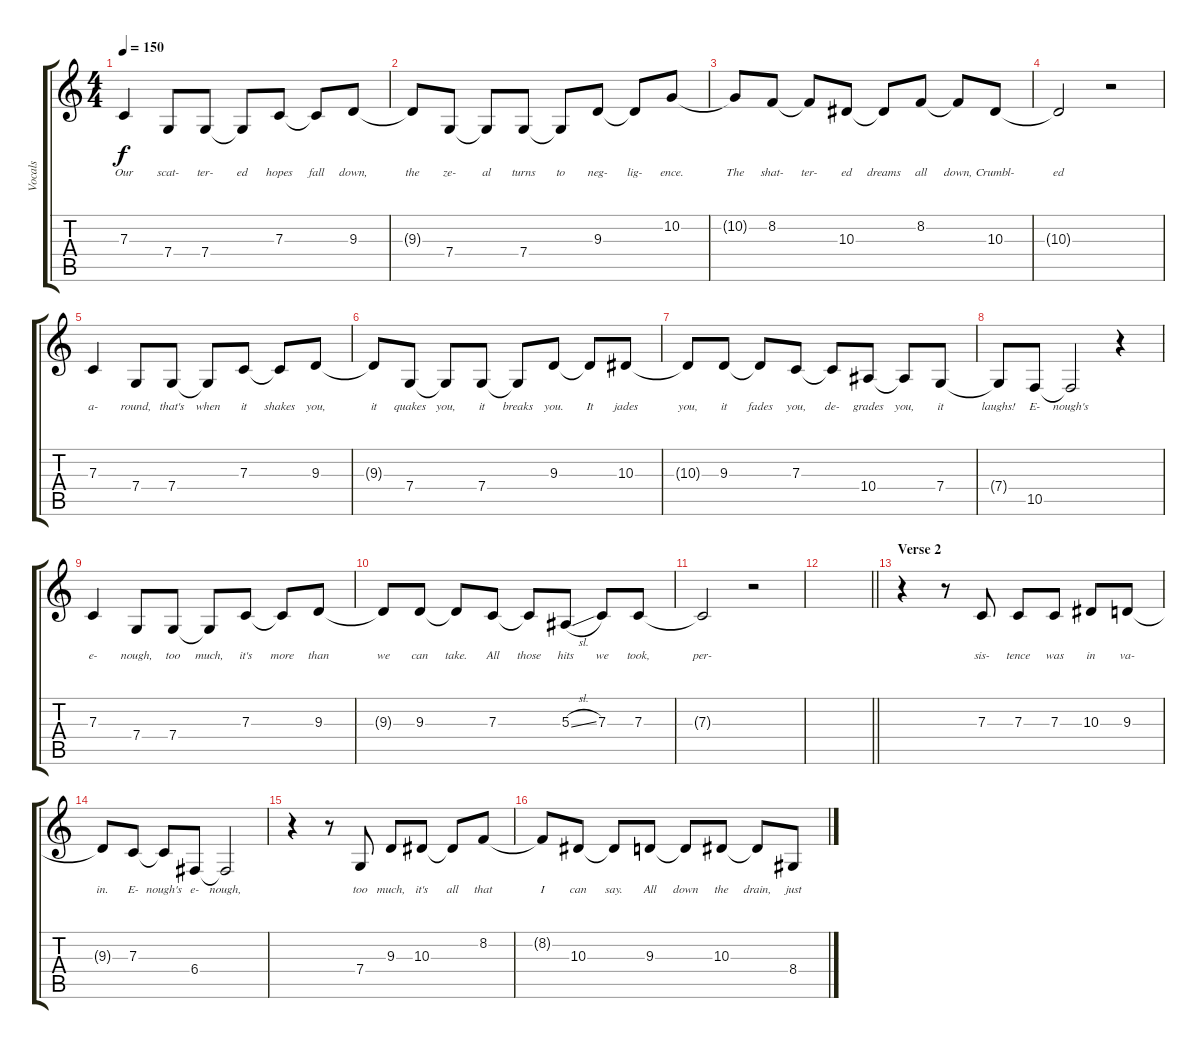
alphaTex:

\track ("Vocals" "Vocals") {instrument altosax}
\staff {score tabs}
\tuning (D4 A3 F3 C3 G2 D2) {hide}
\ts (4 4)
\tempo 150
\clef g2
\ks c
7.3.4{lyrics (0 "Our") lyrics (1 "") lyrics (2 "") lyrics (3 "") lyrics (4 "") dy f} 7.4.8{lyrics (0 "scat-") lyrics (1 "") lyrics (2 "") lyrics (3 "") lyrics (4 "")} 7.4.8{lyrics (0 "ter-") lyrics (1 "") lyrics (2 "") lyrics (3 "") lyrics (4 "")} 7.4{t}.8{lyrics (0 "ed") lyrics (1 "") lyrics (2 "") lyrics (3 "") lyrics (4 "")} 7.3.8{lyrics (0 "hopes") lyrics (1 "") lyrics (2 "") lyrics (3 "") lyrics (4 "")} 7.3{t}.8{lyrics (0 "fall") lyrics (1 "") lyrics (2 "") lyrics (3 "") lyrics (4 "")} 9.3.8{lyrics (0 "down,") lyrics (1 "") lyrics (2 "") lyrics (3 "") lyrics (4 "")} |
9.3{t}.8{lyrics (0 "the") lyrics (1 "") lyrics (2 "") lyrics (3 "") lyrics (4 "")} 7.4.8{lyrics (0 "ze-") lyrics (1 "") lyrics (2 "") lyrics (3 "") lyrics (4 "")} 7.4{t}.8{lyrics (0 "al") lyrics (1 "") lyrics (2 "") lyrics (3 "") lyrics (4 "")} 7.4.8{lyrics (0 "turns") lyrics (1 "") lyrics (2 "") lyrics (3 "") lyrics (4 "")} 7.4{t}.8{lyrics (0 "to") lyrics (1 "") lyrics (2 "") lyrics (3 "") lyrics (4 "")} 9.3.8{lyrics (0 "neg-") lyrics (1 "") lyrics (2 "") lyrics (3 "") lyrics (4 "")} 9.3{t}.8{lyrics (0 "lig-") lyrics (1 "") lyrics (2 "") lyrics (3 "") lyrics (4 "")} 10.2.8{lyrics (0 "ence.") lyrics (1 "") lyrics (2 "") lyrics (3 "") lyrics (4 "")} |
10.2{t}.8{lyrics (0 "The") lyrics (1 "") lyrics (2 "") lyrics (3 "") lyrics (4 "")} 8.2.8{lyrics (0 "shat-") lyrics (1 "") lyrics (2 "") lyrics (3 "") lyrics (4 "")} 8.2{t}.8{lyrics (0 "ter-") lyrics (1 "") lyrics (2 "") lyrics (3 "") lyrics (4 "")} 10.3.8{lyrics (0 "ed") lyrics (1 "") lyrics (2 "") lyrics (3 "") lyrics (4 "")} 10.3{t}.8{lyrics (0 "dreams") lyrics (1 "") lyrics (2 "") lyrics (3 "") lyrics (4 "")} 8.2.8{lyrics (0 "all") lyrics (1 "") lyrics (2 "") lyrics (3 "") lyrics (4 "")} 8.2{t}.8{lyrics (0 "down,") lyrics (1 "") lyrics (2 "") lyrics (3 "") lyrics (4 "")} 10.3.8{lyrics (0 "Crumbl-") lyrics (1 "") lyrics (2 "") lyrics (3 "") lyrics (4 "")} |
10.3{t}.2{lyrics (0 "ed") lyrics (1 "") lyrics (2 "") lyrics (3 "") lyrics (4 "")} r.2 |
7.3.4{lyrics (0 "a-") lyrics (1 "") lyrics (2 "") lyrics (3 "") lyrics (4 "")} 7.4.8{lyrics (0 "round,") lyrics (1 "") lyrics (2 "") lyrics (3 "") lyrics (4 "")} 7.4.8{lyrics (0 "that's") lyrics (1 "") lyrics (2 "") lyrics (3 "") lyrics (4 "")} 7.4{t}.8{lyrics (0 "when") lyrics (1 "") lyrics (2 "") lyrics (3 "") lyrics (4 "")} 7.3.8{lyrics (0 "it") lyrics (1 "") lyrics (2 "") lyrics (3 "") lyrics (4 "")} 7.3{t}.8{lyrics (0 "shakes") lyrics (1 "") lyrics (2 "") lyrics (3 "") lyrics (4 "")} 9.3.8{lyrics (0 "you,") lyrics (1 "") lyrics (2 "") lyrics (3 "") lyrics (4 "")} |
9.3{t}.8{lyrics (0 "it") lyrics (1 "") lyrics (2 "") lyrics (3 "") lyrics (4 "")} 7.4.8{lyrics (0 "quakes") lyrics (1 "") lyrics (2 "") lyrics (3 "") lyrics (4 "")} 7.4{t}.8{lyrics (0 "you,") lyrics (1 "") lyrics (2 "") lyrics (3 "") lyrics (4 "")} 7.4.8{lyrics (0 "it") lyrics (1 "") lyrics (2 "") lyrics (3 "") lyrics (4 "")} 7.4{t}.8{lyrics (0 "breaks") lyrics (1 "") lyrics (2 "") lyrics (3 "") lyrics (4 "")} 9.3.8{lyrics (0 "you.") lyrics (1 "") lyrics (2 "") lyrics (3 "") lyrics (4 "")} 9.3{t}.8{lyrics (0 "It") lyrics (1 "") lyrics (2 "") lyrics (3 "") lyrics (4 "")} 10.3.8{lyrics (0 "jades") lyrics (1 "") lyrics (2 "") lyrics (3 "") lyrics (4 "")} |
10.3{t}.8{lyrics (0 "you,") lyrics (1 "") lyrics (2 "") lyrics (3 "") lyrics (4 "")} 9.3.8{lyrics (0 "it") lyrics (1 "") lyrics (2 "") lyrics (3 "") lyrics (4 "")} 9.3{t}.8{lyrics (0 "fades") lyrics (1 "") lyrics (2 "") lyrics (3 "") lyrics (4 "")} 7.3.8{lyrics (0 "you,") lyrics (1 "") lyrics (2 "") lyrics (3 "") lyrics (4 "")} 7.3{t}.8{lyrics (0 "de-") lyrics (1 "") lyrics (2 "") lyrics (3 "") lyrics (4 "")} 10.4.8{lyrics (0 "grades") lyrics (1 "") lyrics (2 "") lyrics (3 "") lyrics (4 "")} 10.4{t}.8{lyrics (0 "you,") lyrics (1 "") lyrics (2 "") lyrics (3 "") lyrics (4 "")} 7.4.8{lyrics (0 "it") lyrics (1 "") lyrics (2 "") lyrics (3 "") lyrics (4 "")} |
7.4{t}.8{lyrics (0 "laughs!") lyrics (1 "") lyrics (2 "") lyrics (3 "") lyrics (4 "")} 10.5.8{lyrics (0 "E-") lyrics (1 "") lyrics (2 "") lyrics (3 "") lyrics (4 "")} 10.5{t}.2{lyrics (0 "nough's") lyrics (1 "") lyrics (2 "") lyrics (3 "") lyrics (4 "")} r.4 |
7.3.4{lyrics (0 "e-") lyrics (1 "") lyrics (2 "") lyrics (3 "") lyrics (4 "")} 7.4.8{lyrics (0 "nough,") lyrics (1 "") lyrics (2 "") lyrics (3 "") lyrics (4 "")} 7.4.8{lyrics (0 "too") lyrics (1 "") lyrics (2 "") lyrics (3 "") lyrics (4 "")} 7.4{t}.8{lyrics (0 "much,") lyrics (1 "") lyrics (2 "") lyrics (3 "") lyrics (4 "")} 7.3.8{lyrics (0 "it's") lyrics (1 "") lyrics (2 "") lyrics (3 "") lyrics (4 "")} 7.3{t}.8{lyrics (0 "more") lyrics (1 "") lyrics (2 "") lyrics (3 "") lyrics (4 "")} 9.3.8{lyrics (0 "than") lyrics (1 "") lyrics (2 "") lyrics (3 "") lyrics (4 "")} |
9.3{t}.8{lyrics (0 "we") lyrics (1 "") lyrics (2 "") lyrics (3 "") lyrics (4 "")} 9.3.8{lyrics (0 "can") lyrics (1 "") lyrics (2 "") lyrics (3 "") lyrics (4 "")} 9.3{t}.8{lyrics (0 "take.") lyrics (1 "") lyrics (2 "") lyrics (3 "") lyrics (4 "")} 7.3.8{lyrics (0 "All") lyrics (1 "") lyrics (2 "") lyrics (3 "") lyrics (4 "")} 7.3{t}.8{lyrics (0 "those") lyrics (1 "") lyrics (2 "") lyrics (3 "") lyrics (4 "")} 5.3{sl}.8{lyrics (0 "hits") lyrics (1 "") lyrics (2 "") lyrics (3 "") lyrics (4 "")} 7.3.8{lyrics (0 "we") lyrics (1 "") lyrics (2 "") lyrics (3 "") lyrics (4 "")} 7.3.8{lyrics (0 "took,") lyrics (1 "") lyrics (2 "") lyrics (3 "") lyrics (4 "")} |
7.3{t}.2{lyrics (0 "per-") lyrics (1 "") lyrics (2 "") lyrics (3 "") lyrics (4 "")} r.2 |
\barLineRight lightlight
|
\section ("" "Verse 2")
r.4 r.8 7.3.8{lyrics (0 "sis-") lyrics (1 "") lyrics (2 "") lyrics (3 "") lyrics (4 "")} 7.3.8{lyrics (0 "tence") lyrics (1 "") lyrics (2 "") lyrics (3 "") lyrics (4 "")} 7.3.8{lyrics (0 "was") lyrics (1 "") lyrics (2 "") lyrics (3 "") lyrics (4 "")} 10.3.8{lyrics (0 "in") lyrics (1 "") lyrics (2 "") lyrics (3 "") lyrics (4 "")} 9.3.8{lyrics (0 "va-") lyrics (1 "") lyrics (2 "") lyrics (3 "") lyrics (4 "")} |
9.3{t}.8{lyrics (0 "in.") lyrics (1 "") lyrics (2 "") lyrics (3 "") lyrics (4 "")} 7.3.8{lyrics (0 "E-") lyrics (1 "") lyrics (2 "") lyrics (3 "") lyrics (4 "")} 7.3{t}.8{lyrics (0 "nough's") lyrics (1 "") lyrics (2 "") lyrics (3 "") lyrics (4 "")} 6.4.8{lyrics (0 "e-") lyrics (1 "") lyrics (2 "") lyrics (3 "") lyrics (4 "")} 6.4{t}.2{lyrics (0 "nough,") lyrics (1 "") lyrics (2 "") lyrics (3 "") lyrics (4 "")} |
r.4 r.8 7.4.8{lyrics (0 "too") lyrics (1 "") lyrics (2 "") lyrics (3 "") lyrics (4 "")} 9.3.8{lyrics (0 "much,") lyrics (1 "") lyrics (2 "") lyrics (3 "") lyrics (4 "")} 10.3.8{lyrics (0 "it's") lyrics (1 "") lyrics (2 "") lyrics (3 "") lyrics (4 "")} 10.3{t}.8{lyrics (0 "all") lyrics (1 "") lyrics (2 "") lyrics (3 "") lyrics (4 "")} 8.2.8{lyrics (0 "that") lyrics (1 "") lyrics (2 "") lyrics (3 "") lyrics (4 "")} |
8.2{t}.8{lyrics (0 "I") lyrics (1 "") lyrics (2 "") lyrics (3 "") lyrics (4 "")} 10.3.8{lyrics (0 "can") lyrics (1 "") lyrics (2 "") lyrics (3 "") lyrics (4 "")} 10.3{t}.8{lyrics (0 "say.") lyrics (1 "") lyrics (2 "") lyrics (3 "") lyrics (4 "")} 9.3.8{lyrics (0 "All") lyrics (1 "") lyrics (2 "") lyrics (3 "") lyrics (4 "")} 9.3{t}.8{lyrics (0 "down") lyrics (1 "") lyrics (2 "") lyrics (3 "") lyrics (4 "")} 10.3.8{lyrics (0 "the") lyrics (1 "") lyrics (2 "") lyrics (3 "") lyrics (4 "")} 10.3{t}.8{lyrics (0 "drain,") lyrics (1 "") lyrics (2 "") lyrics (3 "") lyrics (4 "")} 8.4.8{lyrics (0 "just") lyrics (1 "") lyrics (2 "") lyrics (3 "") lyrics (4 "")}
